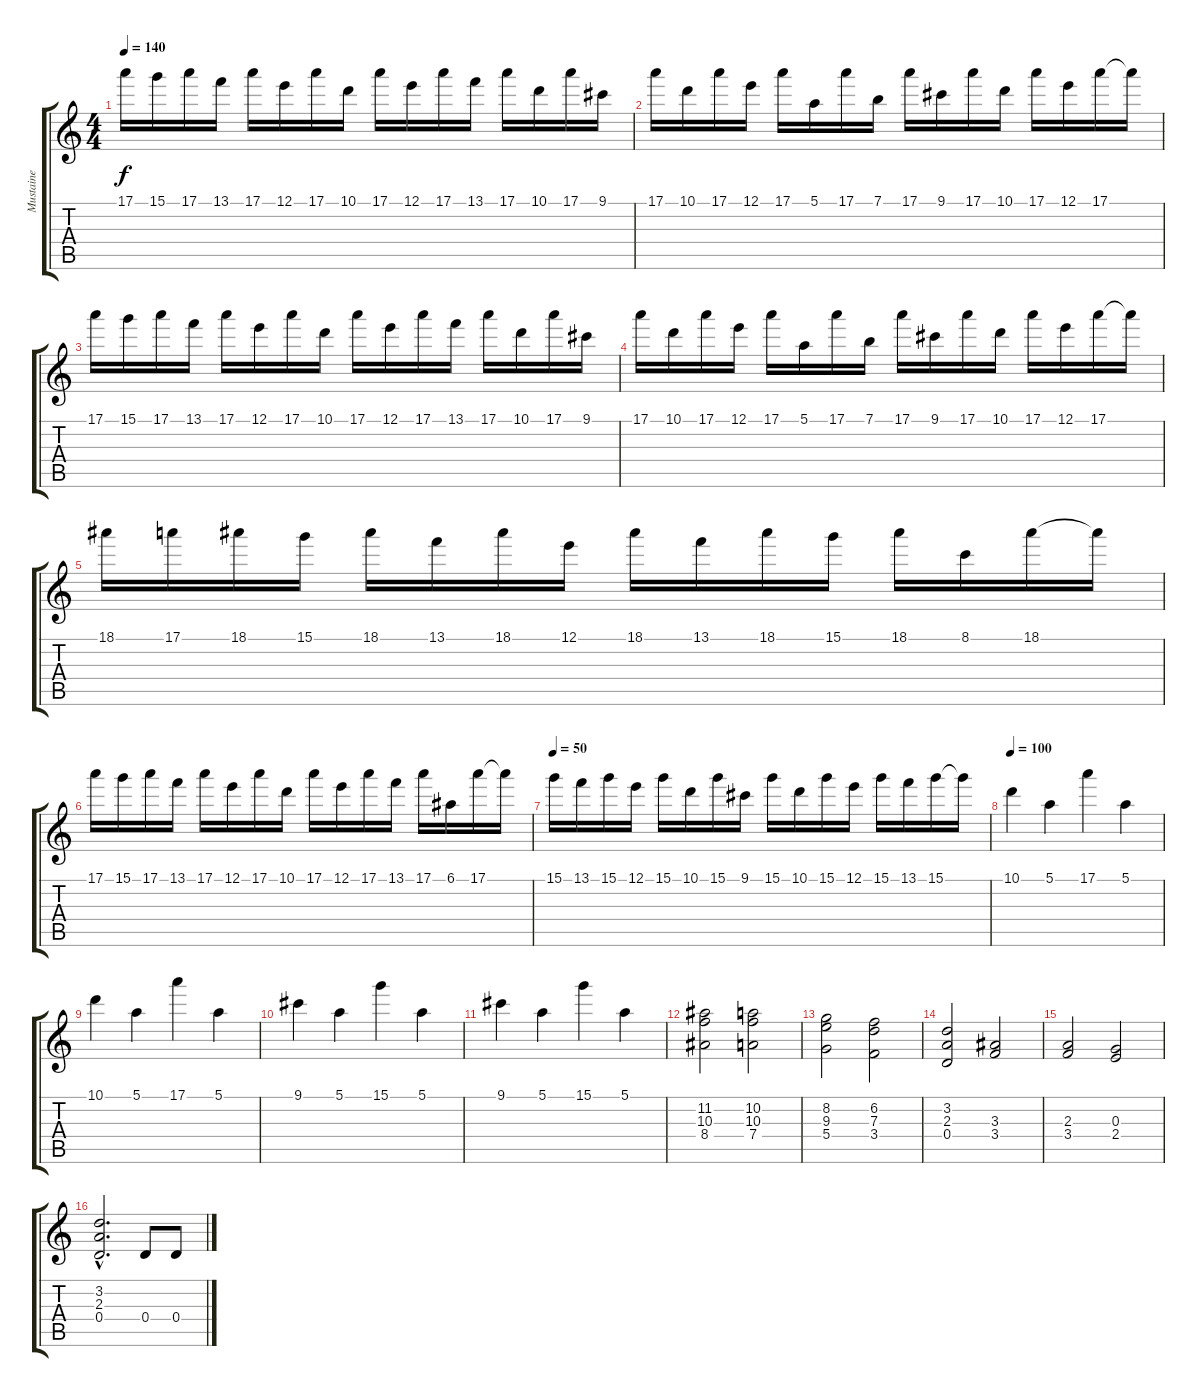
\track ("Mustaine" "Mustaine") {instrument distortionguitar}
\staff {score tabs}
\tuning (E4 B3 G3 D3 A2 E2) {hide}
\ts (4 4)
\tempo 140
\tempo 100
\tempo 140
\clef g2
\ks c
17.1.16{dy f instrument acousticgrandpiano} 15.1.16 17.1.16 13.1.16 17.1.16 12.1.16 17.1.16 10.1.16 17.1.16 12.1.16 17.1.16 13.1.16 17.1.16 10.1.16 17.1.16 9.1.16 |
17.1.16 10.1.16 17.1.16 12.1.16 17.1.16 5.1.16 17.1.16 7.1.16 17.1.16 9.1.16 17.1.16 10.1.16 17.1.16 12.1.16 17.1.16 17.1{t}.16 |
17.1.16 15.1.16 17.1.16 13.1.16 17.1.16 12.1.16 17.1.16 10.1.16 17.1.16 12.1.16 17.1.16 13.1.16 17.1.16 10.1.16 17.1.16 9.1.16 |
17.1.16 10.1.16 17.1.16 12.1.16 17.1.16 5.1.16 17.1.16 7.1.16 17.1.16 9.1.16 17.1.16 10.1.16 17.1.16 12.1.16 17.1.16 17.1{t}.16 |
18.1.16 17.1.16 18.1.16 15.1.16 18.1.16 13.1.16 18.1.16 12.1.16 18.1.16 13.1.16 18.1.16 15.1.16 18.1.16 8.1.16 18.1.16 18.1{t}.16 |
17.1.16 15.1.16 17.1.16 13.1.16 17.1.16 12.1.16 17.1.16 10.1.16 17.1.16 12.1.16 17.1.16 13.1.16 17.1.16 6.1.16 17.1.16 17.1{t}.16 |
\tempo 50
15.1.16 13.1.16 15.1.16 12.1.16 15.1.16 10.1.16 15.1.16 9.1.16 15.1.16 10.1.16 15.1.16 12.1.16 15.1.16 13.1.16 15.1.16 15.1{t}.16 |
\tempo 100
10.1.4 5.1.4 17.1.4 5.1.4 |
10.1.4 5.1.4 17.1.4 5.1.4 |
9.1.4 5.1.4 15.1.4 5.1.4 |
9.1.4 5.1.4 15.1.4 5.1.4 |
(11.2 10.3 8.4).2 (10.2 10.3 7.4).2 |
(8.2 9.3 5.4).2 (6.2 7.3 3.4).2 |
(3.2 2.3 0.4).2 (3.3 3.4).2 |
(2.3 3.4).2 (0.3 2.4).2 |
(3.2{hac} 2.3{hac} 0.4{hac}).2{d} 0.4.8 0.4.8
